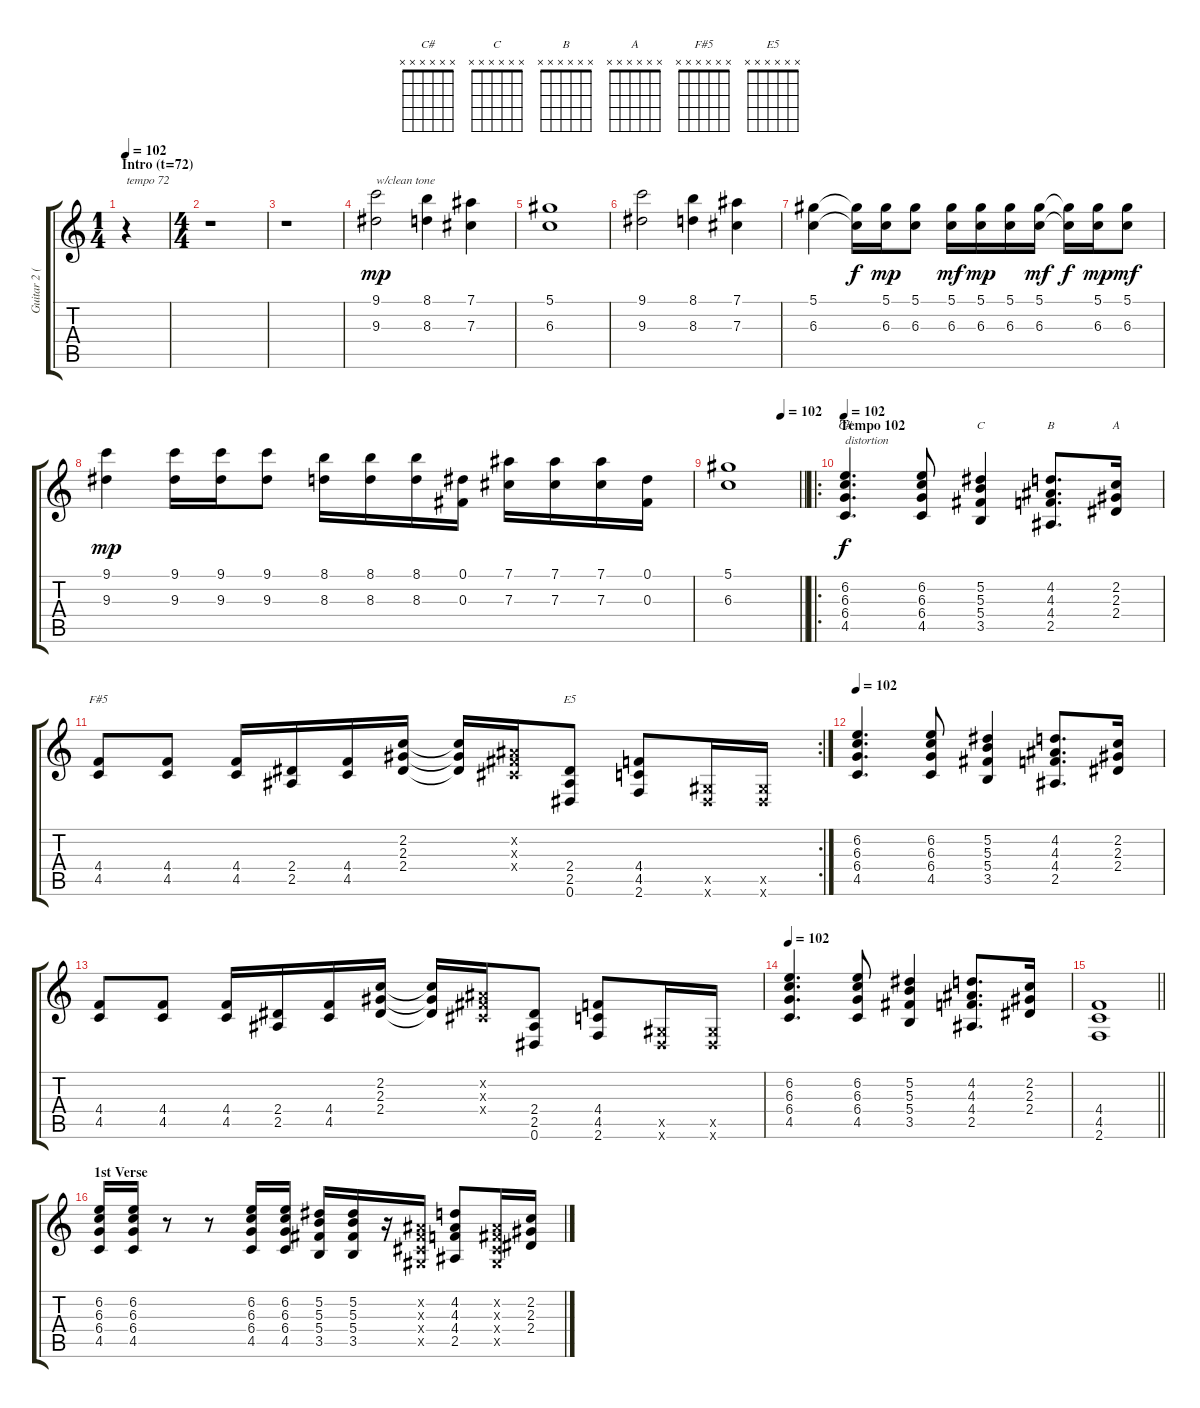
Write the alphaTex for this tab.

\track ("Guitar 2 (Izzy)" "Guitar 2 (") {instrument overdrivenguitar}
\staff {score tabs}
\tuning (Eb4 Bb3 Gb3 Db3 Ab2 Eb2) {hide}
\chord ("C#" x x x x x x)
\chord ("C" x x x x x x)
\chord ("B" x x x x x x)
\chord ("A" x x x x x x)
\chord ("F#5" x x x x x x)
\chord ("E5" x x x x x x)
\ts (1 4)
\section ("" "Intro (t=72)")
\tempo 102
\tempo 72
\tempo 102
\clef g2
\ks c
r.4{txt "tempo 72" dy mp instrument electricguitarjazz} |
\ts (4 4)
r.1 |
r.1 |
(9.1 9.3).2{txt "w/clean tone" instrument electricguitarjazz} (8.1 8.3).4 (7.1 7.3).4 |
(5.1 6.3).1 |
(9.1 9.3).2 (8.1 8.3).4 (7.1 7.3).4 |
(5.1 6.3).4 (5.1{t} 6.3{t}).16{dy f} (5.1 6.3).16{dy mp} (5.1 6.3).8 (5.1 6.3).16{dy mf} (5.1 6.3).16{dy mp} (5.1 6.3).16 (5.1 6.3).16{dy mf} (5.1{t} 6.3{t}).16{dy f} (5.1 6.3).16{dy mp} (5.1 6.3).8{dy mf} |
(9.1 9.3).4{dy mp} (9.1 9.3).16 (9.1 9.3).16 (9.1 9.3).8 (8.1 8.3).16 (8.1 8.3).16 (8.1 8.3).16 (0.1 0.3).16 (7.1 7.3).16 (7.1 7.3).16 (7.1 7.3).16 (0.1 0.3).16 |
\tempo (102 0.75)
\barLineRight lightlight
(5.1 6.3).1 |
\ro
\section ("" "Tempo 102")
\tempo 102
(6.2 6.3 6.4 4.5).4{d ch "C#" txt "distortion" dy f instrument overdrivenguitar} (6.2 6.3 6.4 4.5).8 (5.2 5.3 5.4 3.5).4{ch "C"} (4.2 4.3 4.4 2.5).8{d ch "B"} (2.2 2.3 2.4).16{ch "A"} |
\rc 2
(4.4 4.5).8{ch "F#5"} (4.4 4.5).8 (4.4 4.5).16 (2.4 2.5).16 (4.4 4.5).16 (2.2 2.3 2.4).16 (2.2{t} 2.3{t} 2.4{t}).16 (0.2{x} 0.3{x} 0.4{x}).16 (2.4 2.5 0.6).8{ch "E5"} (4.4 4.5 2.6).8 (0.5{x} 0.6{x}).16 (0.5{x} 0.6{x}).16 |
\tempo 102
(6.2 6.3 6.4 4.5).4{d} (6.2 6.3 6.4 4.5).8 (5.2 5.3 5.4 3.5).4 (4.2 4.3 4.4 2.5).8{d} (2.2 2.3 2.4).16 |
(4.4 4.5).8 (4.4 4.5).8 (4.4 4.5).16 (2.4 2.5).16 (4.4 4.5).16 (2.2 2.3 2.4).16 (2.2{t} 2.3{t} 2.4{t}).16 (0.2{x} 0.3{x} 0.4{x}).16 (2.4 2.5 0.6).8 (4.4 4.5 2.6).8 (0.5{x} 0.6{x}).16 (0.5{x} 0.6{x}).16 |
\tempo 102
(6.2 6.3 6.4 4.5).4{d} (6.2 6.3 6.4 4.5).8 (5.2 5.3 5.4 3.5).4 (4.2 4.3 4.4 2.5).8{d} (2.2 2.3 2.4).16 |
\barLineRight lightlight
(4.4 4.5 2.6).1 |
\section ("" "1st Verse")
(6.2 6.3 6.4 4.5).16 (6.2 6.3 6.4 4.5).16 r.8 r.8 (6.2 6.3 6.4 4.5).16 (6.2 6.3 6.4 4.5).16 (5.2 5.3 5.4 3.5).16 (5.2 5.3 5.4 3.5).16 r.16 (0.2{x} 0.3{x} 0.4{x} 0.5{x}).16 (4.2 4.3 4.4 2.5).8 (0.2{x} 0.3{x} 0.4{x} 0.5{x}).16 (2.2 2.3 2.4).16
